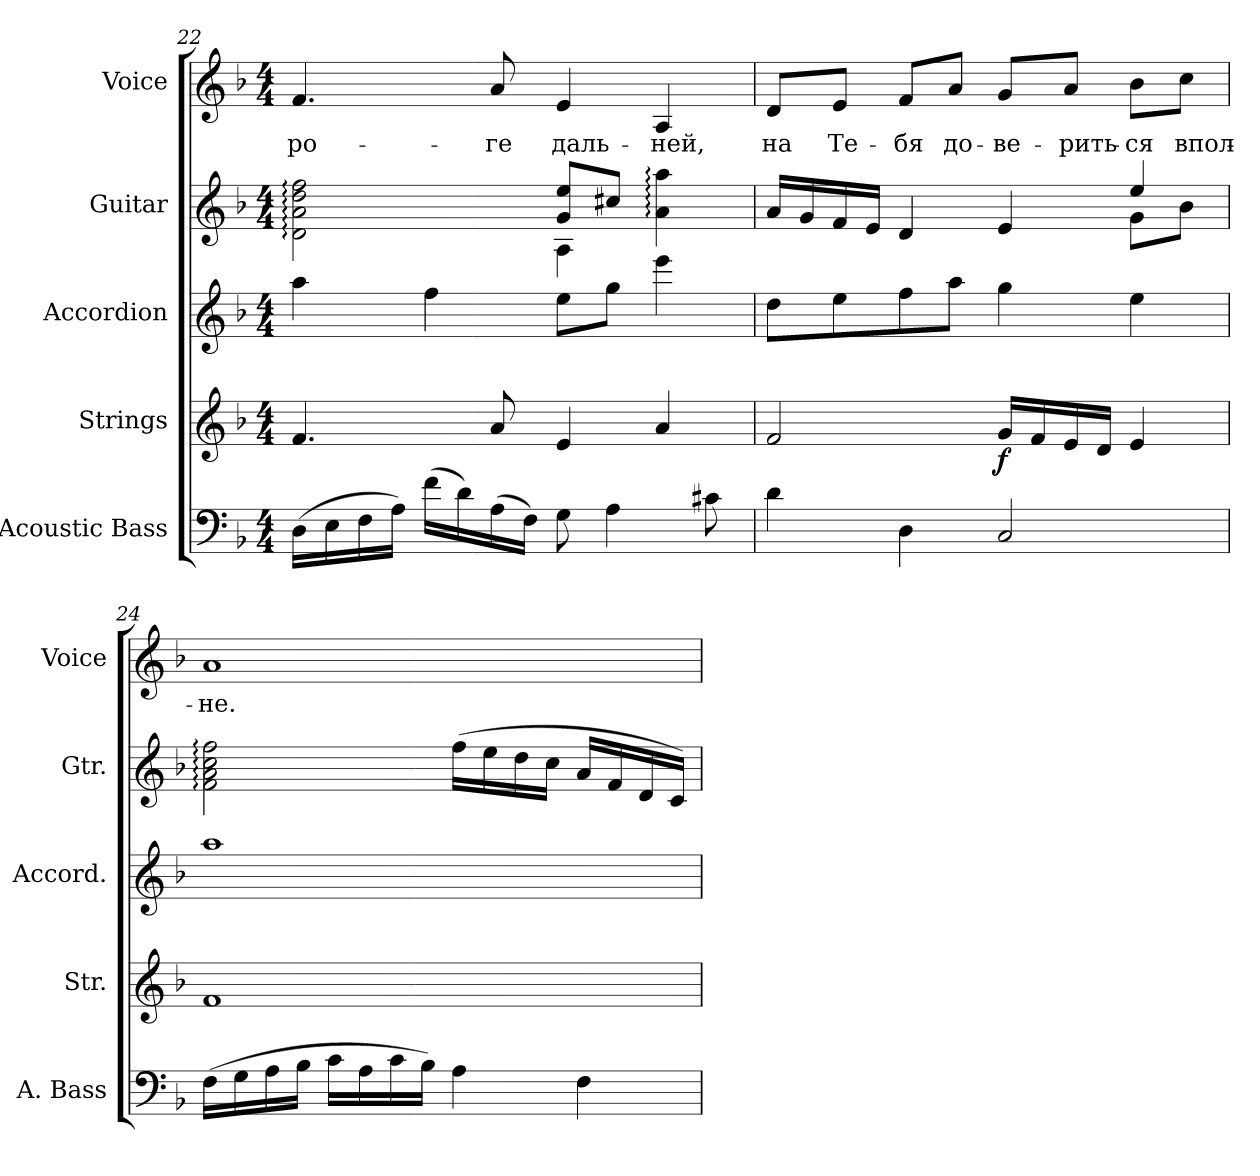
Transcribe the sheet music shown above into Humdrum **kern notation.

**kern	**kern	**dynam	**kern	**kern	**kern	**text
*part5	*part4	*part4	*part3	*part2	*part1	*part1
*staff5	*staff4	*staff4	*staff3	*staff2	*staff1	*staff1
*I"Acoustic Bass	*I"Strings	*	*I"Accordion	*I"Guitar	*I"Voice	*
*I'A. Bass	*I'Str.	*	*I'Accord.	*I'Gtr.	*I'Voice	*
*clefF4	*clefG2	*	*clefG2	*clefG2	*clefG2	*
*ITrd7c12	*	*	*	*ITrd7c12	*	*
*k[b-]	*k[b-]	*	*k[b-]	*k[b-]	*k[b-]	*
*d:	*d:	*	*d:	*d:	*d:	*
*M4/4	*M4/4	*	*M4/4	*M4/4	*M4/4	*
=22	=22	=22	=22	=22	=22	=22
*	*	*	*	*^	*	*
!	!	!	!	!	!	!	!LO:LY:b:color=#000000
(16DDi\LL	4.fi/	.	4aai\	2Di\: 2Ai: 2di: 2fi:	2ryy	4.fi/	-ро-
16EEi\	.	.	.	.	.	.	.
16FFi\	.	.	.	.	.	.	.
16AAi\JJ)	.	.	.	.	.	.	.
(16Fi\LL	.	.	4ffi\	.	.	.	.
16Di\)	.	.	.	.	.	.	.
!	!	!	!	!	!	!	!LO:LY:b:color=#000000
(16AAi\	8ai/	.	.	.	.	8ai/	-ге
16FFi\JJ)	.	.	.	.	.	.	.
!	!	!	!	!	!	!	!LO:LY:b:color=#000000
8GGi\	4ei/	.	8eei\L	8Gi/ 8eiL	4AAi\	4ei/	даль-
4AAi\	.	.	8ggi\J	8c#Xi/J	.	.	.
!	!	!	!	!	!	!	!LO:LY:b:color=#000000
.	4ai/	.	4eeei\	4Ai\: 4ai:	4ryy	4Ai/	-ней,
8C#Xi\	.	.	.	.	.	.	.
=23	=23	=23	=23	=23	=23	=23	=23
!	!	!	!	!	!	!	!LO:LY:b:color=#000000
4Di\	2fi/	.	8ddi\L	16Ai/LL	2.ryy	8di/L	на
.	.	.	.	16Gi/	.	.	.
!	!	!	!	!	!	!	!LO:LY:b:color=#000000
.	.	.	8eei\	16Fi/	.	8ei/J	Те-
.	.	.	.	16Ei/JJ	.	.	.
!	!	!	!	!	!	!	!LO:LY:b:color=#000000
4DDi\	.	.	8ffi\	4Di/	.	8fi/L	-бя
!	!	!	!	!	!	!	!LO:LY:b:color=#000000
.	.	.	8aai\J	.	.	8ai/J	до-
!	!	!	!	!	!	!	!LO:LY:b:color=#000000
2CCi/	16gi/LL	f	4ggi\	4Ei/	.	8gi/L	-ве-
.	16fi/	.	.	.	.	.	.
!	!	!	!	!	!	!	!LO:LY:b:color=#000000
.	16ei/	.	.	.	.	8ai/J	-рить-
.	16di/JJ	.	.	.	.	.	.
!	!	!	!	!	!	!	!LO:LY:b:color=#000000
.	4ei/	.	4eei\	4ei/	8Gi\L	8b-i\L	-ся
!	!	!	!	!	!	!	!LO:LY:b:color=#000000
.	.	.	.	.	8B-i\J	8cci\J	впол-
*	*	*	*	*v	*v	*	*
=24	=24	=24	=24	=24	=24	=24
*	*	*	*	*^	*	*
!	!	!	!	!	!	!	!LO:LY:b:color=#000000
*	*	*	*	*v	*v	*	*
(16FFi\LL	1fi	.	1aai	2Fi\: 2Ai: 2ci: 2fi:	1ai	-не.
16GGi\	.	.	.	.	.	.
16AAi\	.	.	.	.	.	.
16BB-i\JJ	.	.	.	.	.	.
16Ci\LL	.	.	.	.	.	.
16AAi\	.	.	.	.	.	.
16Ci\	.	.	.	.	.	.
16BB-i\JJ)	.	.	.	.	.	.
4AAi\	.	.	.	(16fi\LL	.	.
.	.	.	.	16ei\	.	.
.	.	.	.	16di\	.	.
.	.	.	.	16ci\JJ	.	.
4FFi\	.	.	.	16Ai/LL	.	.
.	.	.	.	16Fi/	.	.
.	.	.	.	16Di/	.	.
.	.	.	.	16Ci/JJ)	.	.
=	=	=	=	=	=	=
*-	*-	*-	*-	*-	*-	*-
